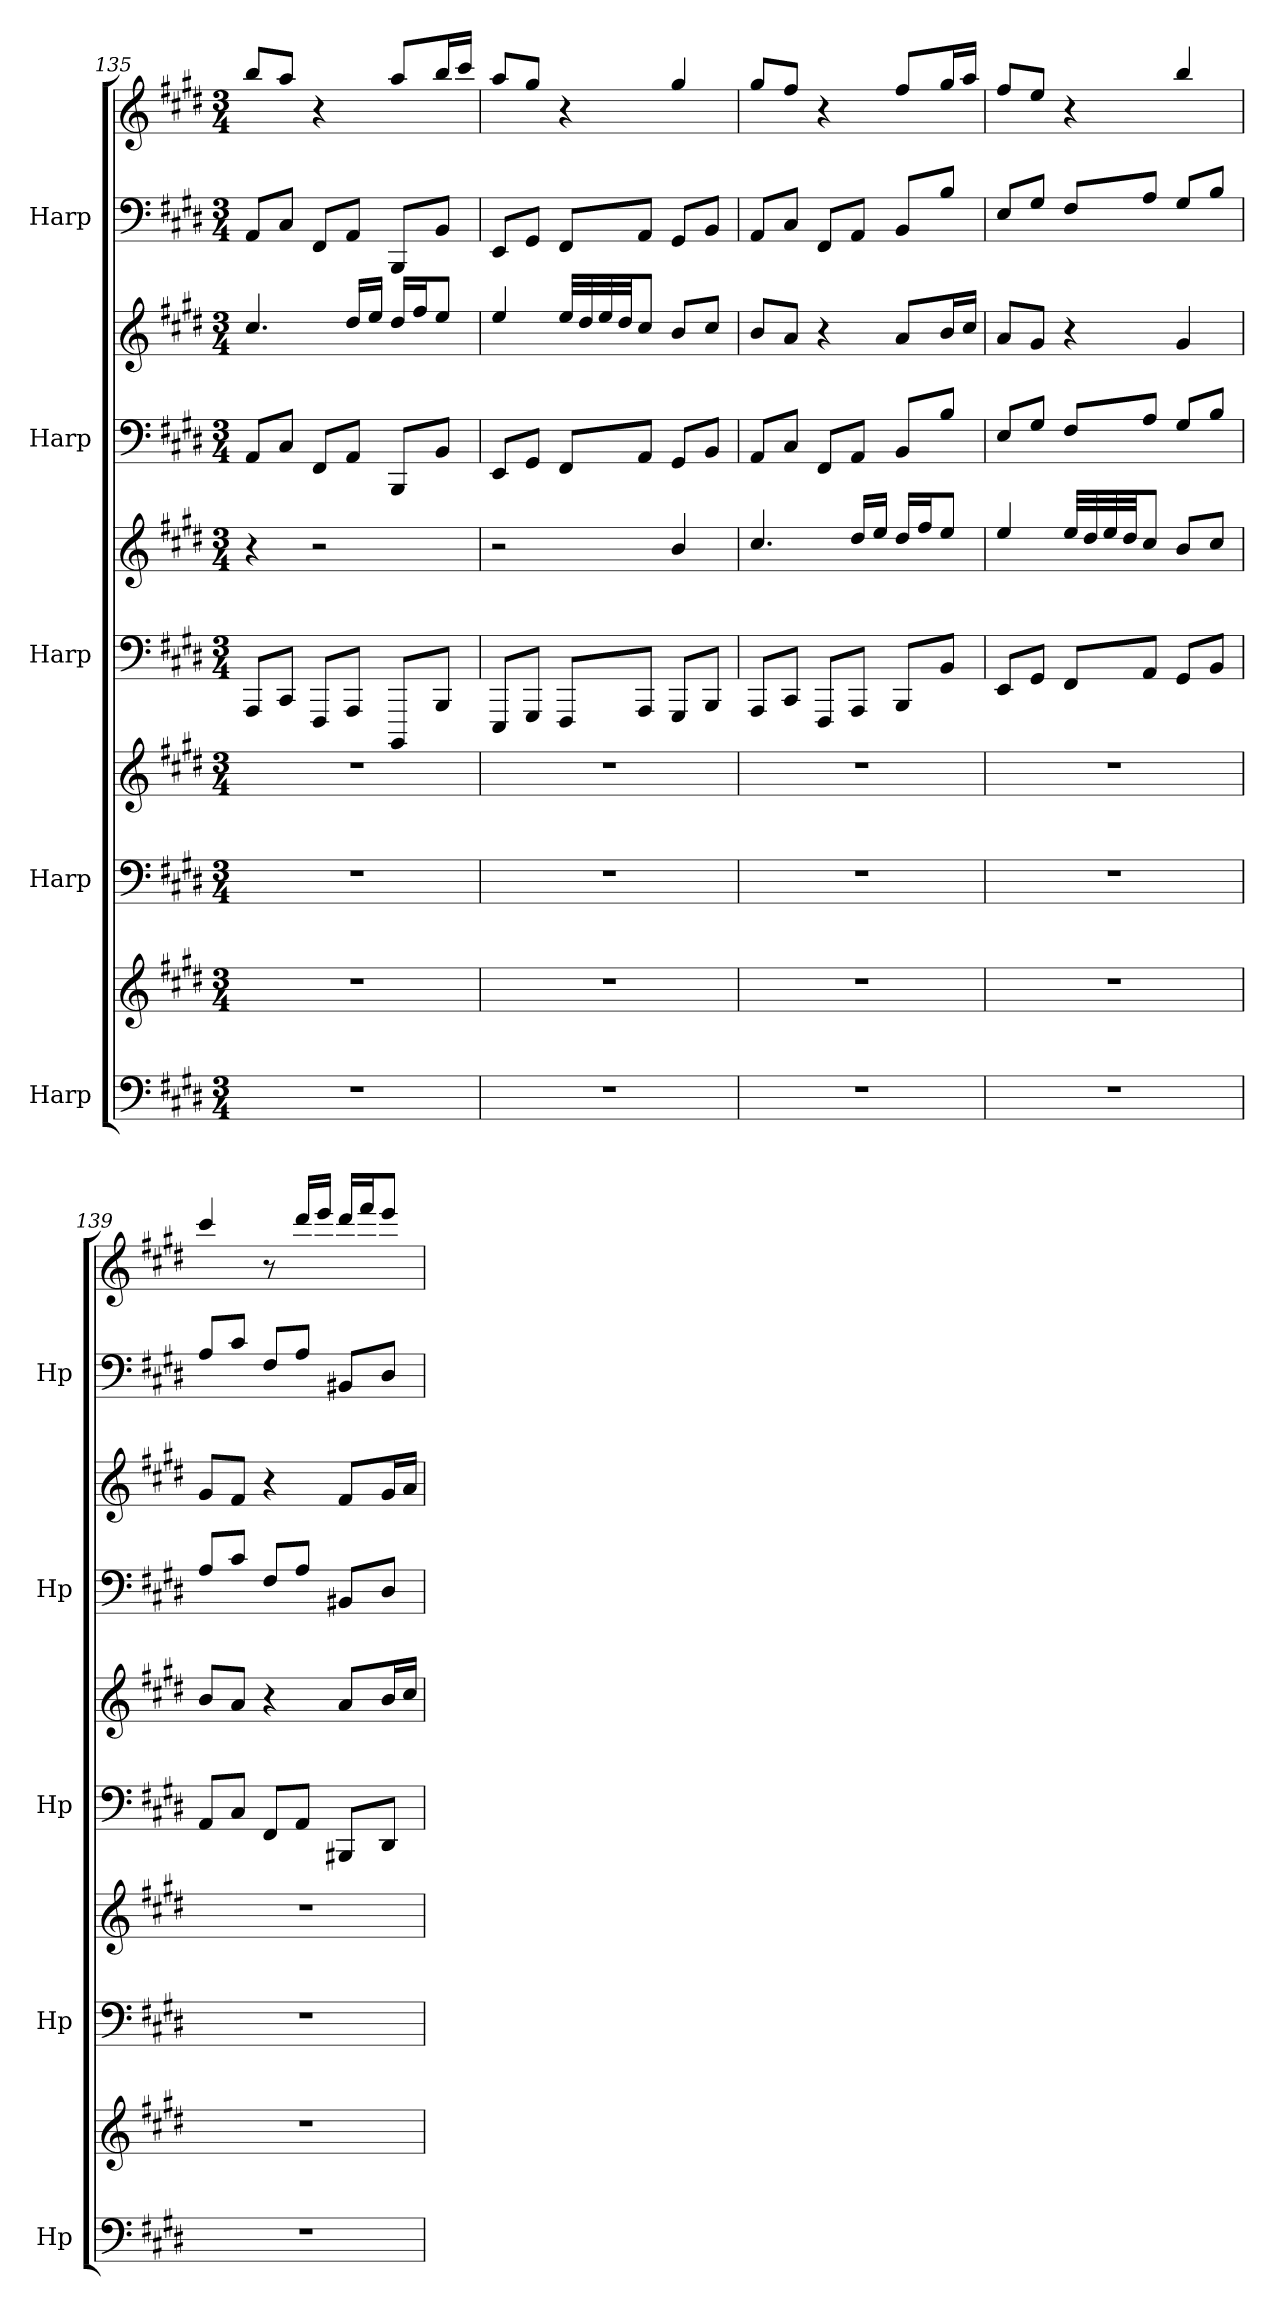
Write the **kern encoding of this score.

**kern	**kern	**kern	**kern	**kern	**kern	**kern	**kern	**kern	**kern
*part5	*part5	*part4	*part4	*part3	*part3	*part2	*part2	*part1	*part1
*staff10	*staff9	*staff8	*staff7	*staff6	*staff5	*staff4	*staff3	*staff2	*staff1
*I"Harp	*	*I"Harp	*	*I"Harp	*	*I"Harp	*	*I"Harp	*
*I'Hp	*	*I'Hp	*	*I'Hp	*	*I'Hp	*	*I'Hp	*
*clefF4	*clefG2	*clefF4	*clefG2	*clefF4	*clefG2	*clefF4	*clefG2	*clefF4	*clefG2
*k[f#c#g#d#]	*k[f#c#g#d#]	*k[f#c#g#d#]	*k[f#c#g#d#]	*k[f#c#g#d#]	*k[f#c#g#d#]	*k[f#c#g#d#]	*k[f#c#g#d#]	*k[f#c#g#d#]	*k[f#c#g#d#]
*M3/4	*M3/4	*M3/4	*M3/4	*M3/4	*M3/4	*M3/4	*M3/4	*M3/4	*M3/4
=135	=135	=135	=135	=135	=135	=135	=135	=135	=135
2.r	2.r	2.r	2.r	8AAA/L	4r	8AA/L	4.cc#/	8AA/L	8bb/L
.	.	.	.	8CC#/J	.	8C#/J	.	8C#/J	8aa/J
.	.	.	.	8FFF#/L	2r	8FF#/L	.	8FF#/L	4r
.	.	.	.	8AAA/J	.	8AA/J	16dd#/LL	8AA/J	.
.	.	.	.	.	.	.	16ee/JJ	.	.
.	.	.	.	8BBBB/L	.	8BBB/L	16dd#/LL	8BBB/L	8aa/L
.	.	.	.	.	.	.	16ff#/J	.	.
.	.	.	.	8BBB/J	.	8BB/J	8ee/J	8BB/J	16bb/L
.	.	.	.	.	.	.	.	.	16ccc#/JJ
!!LO:PB:g=z
=136	=136	=136	=136	=136	=136	=136	=136	=136	=136
2.r	2.r	2.r	2.r	8EEE/L	2r	8EE/L	4ee/	8EE/L	8aa/L
.	.	.	.	8GGG#/J	.	8GG#/J	.	8GG#/J	8gg#/J
.	.	.	.	8FFF#/L	.	8FF#/L	32ee/LLL	8FF#/L	4r
.	.	.	.	.	.	.	32dd#/	.	.
.	.	.	.	.	.	.	32ee/	.	.
.	.	.	.	.	.	.	32dd#/JJ	.	.
.	.	.	.	8AAA/J	.	8AA/J	8cc#/J	8AA/J	.
.	.	.	.	8GGG#/L	4b/	8GG#/L	8b/L	8GG#/L	4gg#/
.	.	.	.	8BBB/J	.	8BB/J	8cc#/J	8BB/J	.
=137	=137	=137	=137	=137	=137	=137	=137	=137	=137
2.r	2.r	2.r	2.r	8AAA/L	4.cc#/	8AA/L	8b/L	8AA/L	8gg#/L
.	.	.	.	8CC#/J	.	8C#/J	8a/J	8C#/J	8ff#/J
.	.	.	.	8FFF#/L	.	8FF#/L	4r	8FF#/L	4r
.	.	.	.	8AAA/J	16dd#/LL	8AA/J	.	8AA/J	.
.	.	.	.	.	16ee/JJ	.	.	.	.
.	.	.	.	8BBB/L	16dd#/LL	8BB/L	8a/L	8BB/L	8ff#/L
.	.	.	.	.	16ff#/J	.	.	.	.
.	.	.	.	8BB/J	8ee/J	8B/J	16b/L	8B/J	16gg#/L
.	.	.	.	.	.	.	16cc#/JJ	.	16aa/JJ
=138	=138	=138	=138	=138	=138	=138	=138	=138	=138
2.r	2.r	2.r	2.r	8EE/L	4ee/	8E/L	8a/L	8E/L	8ff#/L
.	.	.	.	8GG#/J	.	8G#/J	8g#/J	8G#/J	8ee/J
.	.	.	.	8FF#/L	32ee/LLL	8F#/L	4r	8F#/L	4r
.	.	.	.	.	32dd#/	.	.	.	.
.	.	.	.	.	32ee/	.	.	.	.
.	.	.	.	.	32dd#/JJ	.	.	.	.
.	.	.	.	8AA/J	8cc#/J	8A/J	.	8A/J	.
.	.	.	.	8GG#/L	8b/L	8G#/L	4g#/	8G#/L	4bb/
.	.	.	.	8BB/J	8cc#/J	8B/J	.	8B/J	.
=139	=139	=139	=139	=139	=139	=139	=139	=139	=139
2.r	2.r	2.r	2.r	8AA/L	8b/L	8A/L	8g#/L	8A/L	4ccc#/
.	.	.	.	8C#/J	8a/J	8c#/J	8f#/J	8c#/J	.
.	.	.	.	8FF#/L	4r	8F#/L	4r	8F#/L	8r
.	.	.	.	8AA/J	.	8A/J	.	8A/J	16ddd#/LL
.	.	.	.	.	.	.	.	.	16eee/JJ
.	.	.	.	8BBB#X/L	8a/L	8BB#X/L	8f#/L	8BB#X/L	16ddd#/LL
.	.	.	.	.	.	.	.	.	16fff#/J
.	.	.	.	8DD#/J	16b/L	8D#/J	16g#/L	8D#/J	8eee/J
.	.	.	.	.	16cc#/JJ	.	16a/JJ	.	.
=	=	=	=	=	=	=	=	=	=
*-	*-	*-	*-	*-	*-	*-	*-	*-	*-
